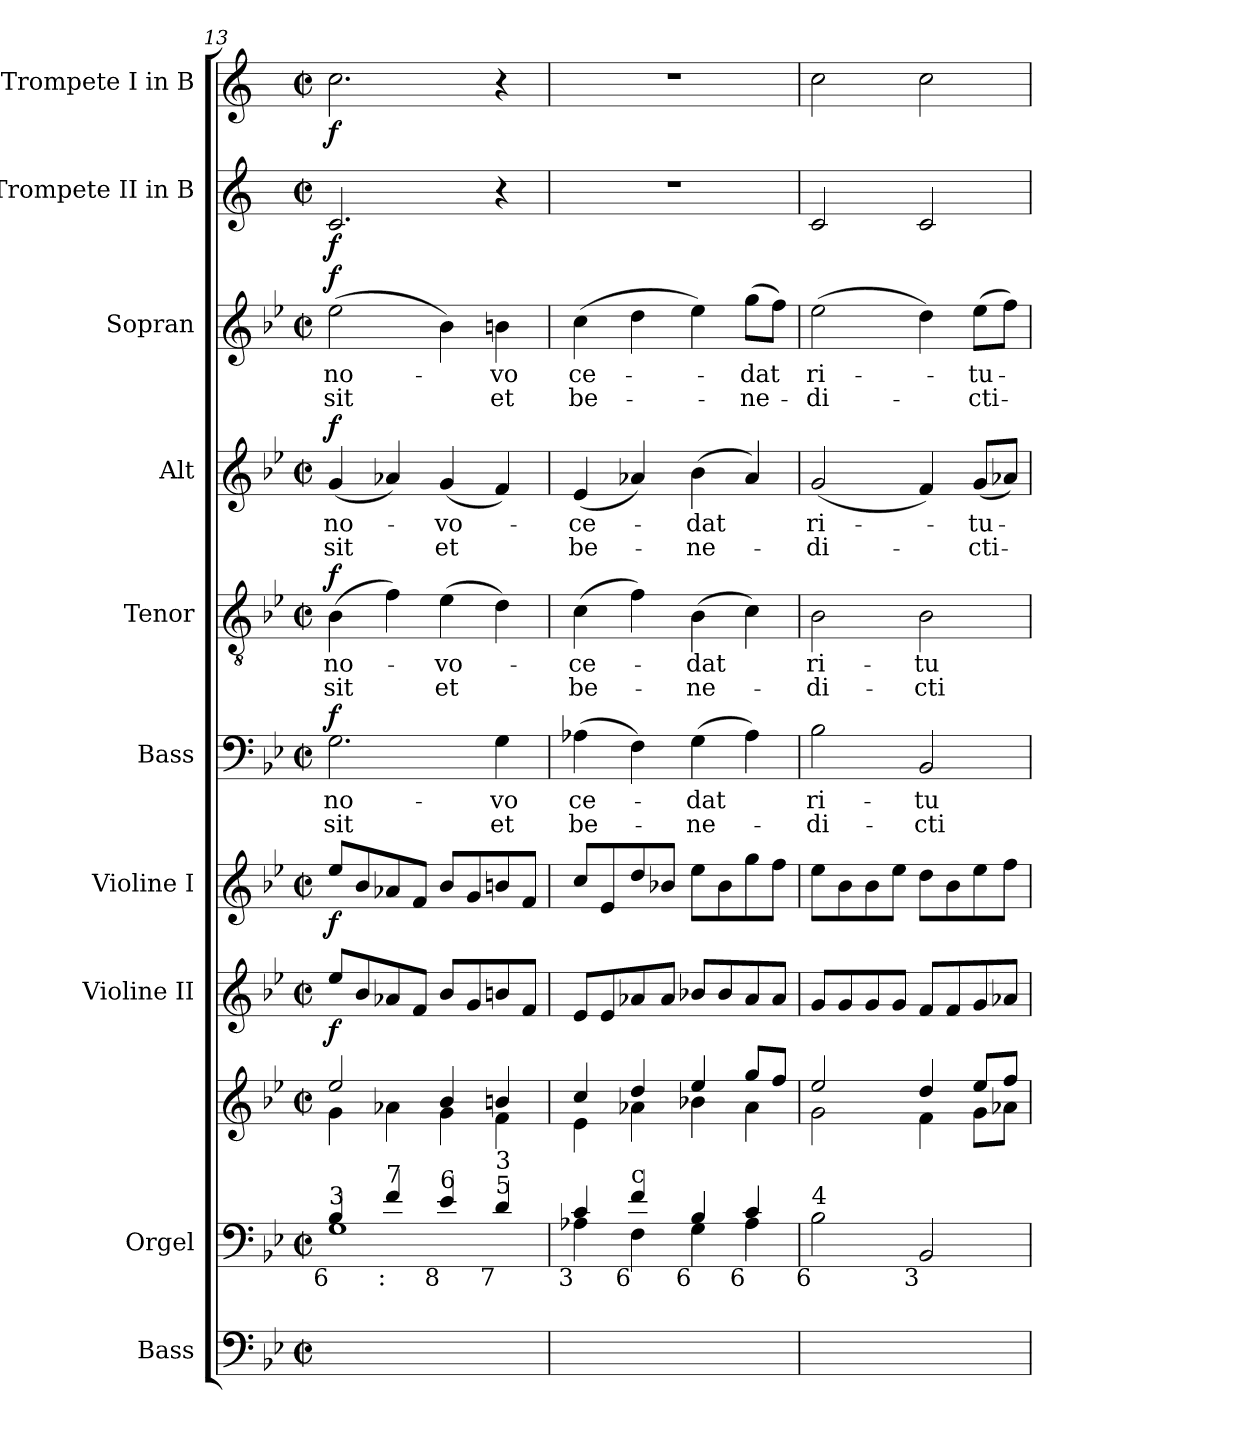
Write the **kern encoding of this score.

**kern	**kern	**kern	**kern	**dynam	**kern	**dynam	**kern	**text	**text	**dynam	**kern	**text	**text	**dynam	**kern	**text	**text	**dynam	**kern	**text	**text	**dynam	**kern	**dynam	**kern	**dynam
*part10	*part9	*part9	*part8	*part8	*part7	*part7	*part6	*part6	*part6	*part6	*part5	*part5	*part5	*part5	*part4	*part4	*part4	*part4	*part3	*part3	*part3	*part3	*part2	*part2	*part1	*part1
*staff11	*staff10	*staff9	*staff8	*staff8	*staff7	*staff7	*staff6	*staff6	*staff6	*staff6	*staff5	*staff5	*staff5	*staff5	*staff4	*staff4	*staff4	*staff4	*staff3	*staff3	*staff3	*staff3	*staff2	*staff2	*staff1	*staff1
*I"Bass	*I"Orgel	*	*I"Violine II	*	*I"Violine I	*	*I"Bass	*	*	*	*I"Tenor	*	*	*	*I"Alt	*	*	*	*I"Sopran	*	*	*	*I"Trompete II in B	*	*I"Trompete I in B	*
*I'Bs.	*I'Org.	*	*I'Vl. II	*	*I'Vl. I	*	*I'B.	*	*	*	*I'T.	*	*	*	*I'A.	*	*	*	*I'S.	*	*	*	*I'Trp.	*	*I'Trp.	*
*clefF4	*clefF4	*clefG2	*clefG2	*	*clefG2	*	*clefF4	*	*	*	*clefGv2	*	*	*	*clefG2	*	*	*	*clefG2	*	*	*	*clefG2	*	*clefG2	*
*ITrd7c12	*	*	*	*	*	*	*	*	*	*	*ITrd7c12	*	*	*	*	*	*	*	*	*	*	*	*ITrd1c2	*	*ITrd1c2	*
*k[b-e-]	*k[b-e-]	*k[b-e-]	*k[b-e-]	*	*k[b-e-]	*	*k[b-e-]	*	*	*	*k[b-e-]	*	*	*	*k[b-e-]	*	*	*	*k[b-e-]	*	*	*	*k[b-e-]	*	*k[b-e-]	*
*B-:	*B-:	*B-:	*B-:	*	*B-:	*	*B-:	*	*	*	*B-:	*	*	*	*B-:	*	*	*	*B-:	*	*	*	*B-:	*	*B-:	*
*M2/2	*M2/2	*M2/2	*M2/2	*	*M2/2	*	*M2/2	*	*	*	*M2/2	*	*	*	*M2/2	*	*	*	*M2/2	*	*	*	*M2/2	*	*M2/2	*
*met(c|)	*met(c|)	*met(c|)	*met(c|)	*	*met(c|)	*	*met(c|)	*	*	*	*met(c|)	*	*	*	*met(c|)	*	*	*	*met(c|)	*	*	*	*met(c|)	*	*met(c|)	*
=13	=13	=13	=13	=13	=13	=13	=13	=13	=13	=13	=13	=13	=13	=13	=13	=13	=13	=13	=13	=13	=13	=13	=13	=13	=13	=13
*	*^	*^	*	*	*	*	*	*	*	*	*	*	*	*	*	*	*	*	*	*	*	*	*	*	*	*
!	!	!	!	!	!	!	!	!	!	!LO:LY:b:color=#000000	!LO:LY:b:color=#000000	!	!	!	!	!	!	!	!	!	!	!	!	!	!	!	!	!
!	!	!	!	!	!	!	!	!	!	!	!	!	!	!LO:LY:b:color=#000000	!LO:LY:b:color=#000000	!	!	!	!	!	!	!	!	!	!	!	!	!
!	!	!	!	!	!	!	!	!	!	!	!	!	!	!	!	!	!	!LO:LY:b:color=#000000	!LO:LY:b:color=#000000	!	!	!	!	!	!	!	!	!
!	!LO:TX:b:rj:t=6	!	!	!	!	!	!	!	!	!	!	!	!	!	!	!	!	!	!	!	!	!	!	!	!	!	!	!
!	!LO:TX:t=3	!	!	!	!	!	!	!	!	!	!	!	!	!	!	!	!	!	!	!	!	!	!	!	!	!	!	!
!	!	!	!	!	!	!	!	!	!	!	!	!	!	!	!	!	!	!	!	!	!	!LO:LY:b:color=#000000	!LO:LY:b:color=#000000	!	!	!	!	!
2GGi\yy	4B-i/	1Gi	2ee-i/	4gi\	8ee-i/L	f	8ee-i/L	f	2.Gi\	no-	sit	f	(4BB-i\	no-	sit	f	(4gi/	no-	sit	f	(2ee-i\	no-	sit	f	2.B-i/	f	2.b-i\	f
.	.	.	.	.	8b-i/	.	8b-i/	.	.	.	.	.	.	.	.	.	.	.	.	.	.	.	.	.	.	.	.	.
!	!LO:TX:b:rj:t=&colon;	!	!	!	!	!	!	!	!	!	!	!	!	!	!	!	!	!	!	!	!	!	!	!	!	!	!	!
!	!LO:TX:t=7	!	!	!	!	!	!	!	!	!	!	!	!	!	!	!	!	!	!	!	!	!	!	!	!	!	!	!
.	4fi/	.	.	4a-Xi\	8a-Xi/	.	8a-Xi/	.	.	.	.	.	4Fi\)	.	.	.	4a-Xi/)	.	.	.	.	.	.	.	.	.	.	.
.	.	.	.	.	8fi/J	.	8fi/J	.	.	.	.	.	.	.	.	.	.	.	.	.	.	.	.	.	.	.	.	.
!	!	!	!	!	!	!	!	!	!	!	!	!	!	!LO:LY:b:color=#000000	!LO:LY:b:color=#000000	!	!	!	!	!	!	!	!	!	!	!	!	!
!	!LO:TX:b:rj:t=8	!	!	!	!	!	!	!	!	!	!	!	!	!	!	!	!	!	!	!	!	!	!	!	!	!	!	!
!	!LO:TX:t=6	!	!	!	!	!	!	!	!	!	!	!	!	!	!	!	!	!	!	!	!	!	!	!	!	!	!	!
!	!	!	!	!	!	!	!	!	!	!	!	!	!	!	!	!	!	!LO:LY:b:color=#000000	!LO:LY:b:color=#000000	!	!	!	!	!	!	!	!	!
2GGi\yy	4e-i/	.	4b-i/	4gi\	8b-i/L	.	8b-i/L	.	.	.	.	.	(4E-i\	-vo-	et	.	(4gi/	-vo-	et	.	4b-i\)	.	.	.	.	.	.	.
.	.	.	.	.	8gi/	.	8gi/	.	.	.	.	.	.	.	.	.	.	.	.	.	.	.	.	.	.	.	.	.
!	!	!	!	!	!	!	!	!	!	!LO:LY:b:color=#000000	!LO:LY:b:color=#000000	!	!	!	!	!	!	!	!	!	!	!	!	!	!	!	!	!
!	!LO:TX:b:rj:t=7	!	!	!	!	!	!	!	!	!	!	!	!	!	!	!	!	!	!	!	!	!	!	!	!	!	!	!
!	!LO:TX:t=5	!	!	!	!	!	!	!	!	!	!	!	!	!	!	!	!	!	!	!	!	!	!	!	!	!	!	!
!	!LO:TX:t=3	!	!	!	!	!	!	!	!	!	!	!	!	!	!	!	!	!	!	!	!	!	!	!	!	!	!	!
!	!	!	!	!	!	!	!	!	!	!	!	!	!	!	!	!	!	!	!	!	!	!LO:LY:b:color=#000000	!LO:LY:b:color=#000000	!	!	!	!	!
.	4di/	.	4bni/	4fi\	8bni/	.	8bni/	.	4Gi\	-vo	et	.	4Di\)	.	.	.	4fi/)	.	.	.	4bni\	-vo	et	.	4r	.	4r	.
.	.	.	.	.	8fi/J	.	8fi/J	.	.	.	.	.	.	.	.	.	.	.	.	.	.	.	.	.	.	.	.	.
=14	=14	=14	=14	=14	=14	=14	=14	=14	=14	=14	=14	=14	=14	=14	=14	=14	=14	=14	=14	=14	=14	=14	=14	=14	=14	=14	=14	=14
!	!	!	!	!	!	!	!	!	!	!LO:LY:b:color=#000000	!LO:LY:b:color=#000000	!	!	!	!	!	!	!	!	!	!	!	!	!	!	!	!	!
!	!	!	!	!	!	!	!	!	!	!	!	!	!	!LO:LY:b:color=#000000	!LO:LY:b:color=#000000	!	!	!	!	!	!	!	!	!	!	!	!	!
!	!	!	!	!	!	!	!	!	!	!	!	!	!	!	!	!	!	!LO:LY:b:color=#000000	!LO:LY:b:color=#000000	!	!	!	!	!	!	!	!	!
!	!LO:TX:b:rj:t=3	!	!	!	!	!	!	!	!	!	!	!	!	!	!	!	!	!	!	!	!	!	!	!	!	!	!	!
!	!	!	!	!	!	!	!	!	!	!	!	!	!	!	!	!	!	!	!	!	!	!LO:LY:b:color=#000000	!LO:LY:b:color=#000000	!	!	!	!	!
4AA-Xi\yy	4ci/	4A-Xi\	4cci/	4e-i\	8e-i/L	.	8cci/L	.	(4A-Xi\	ce-	be-	.	(4Ci\	-ce-	be-	.	(4e-i/	-ce-	be-	.	(4cci\	ce-	be-	.	1r	.	1r	.
.	.	.	.	.	8e-i/	.	8e-i/	.	.	.	.	.	.	.	.	.	.	.	.	.	.	.	.	.	.	.	.	.
!	!LO:TX:b:rj:t=6	!	!	!	!	!	!	!	!	!	!	!	!	!	!	!	!	!	!	!	!	!	!	!	!	!	!	!
!	!LO:TX:t=c	!	!	!	!	!	!	!	!	!	!	!	!	!	!	!	!	!	!	!	!	!	!	!	!	!	!	!
4FFi\yy	4fi/	4Fi\	4ddi/	4a-Xi\	8a-Xi/	.	8ddi/	.	4Fi\)	.	.	.	4Fi\)	.	.	.	4a-Xi/)	.	.	.	4ddi\	.	.	.	.	.	.	.
.	.	.	.	.	8a-i/J	.	8b-Xi/J	.	.	.	.	.	.	.	.	.	.	.	.	.	.	.	.	.	.	.	.	.
!	!	!	!	!	!	!	!	!	!	!LO:LY:b:color=#000000	!LO:LY:b:color=#000000	!	!	!	!	!	!	!	!	!	!	!	!	!	!	!	!	!
!	!	!	!	!	!	!	!	!	!	!	!	!	!	!LO:LY:b:color=#000000	!LO:LY:b:color=#000000	!	!	!	!	!	!	!	!	!	!	!	!	!
!	!LO:TX:b:rj:t=6	!	!	!	!	!	!	!	!	!	!	!	!	!	!	!	!	!	!	!	!	!	!	!	!	!	!	!
!	!	!	!	!	!	!	!	!	!	!	!	!	!	!	!	!	!	!LO:LY:b:color=#000000	!LO:LY:b:color=#000000	!	!	!	!	!	!	!	!	!
4GGi\yy	4B-i/	4Gi\	4ee-i/	4b-Xi\	8b-Xi/L	.	8ee-i\L	.	(4Gi\	-dat	-ne-	.	(4BB-i\	-dat	-ne-	.	(4b-i\	-dat	-ne-	.	4ee-i\)	.	.	.	.	.	.	.
.	.	.	.	.	8b-i/	.	8b-i\	.	.	.	.	.	.	.	.	.	.	.	.	.	.	.	.	.	.	.	.	.
!	!LO:TX:b:rj:t=6	!	!	!	!	!	!	!	!	!	!	!	!	!	!	!	!	!	!	!	!	!	!	!	!	!	!	!
!	!	!	!	!	!	!	!	!	!	!	!	!	!	!	!	!	!	!	!	!	!	!LO:LY:b:color=#000000	!LO:LY:b:color=#000000	!	!	!	!	!
4AA-i\yy	4ci/	4A-i\	8ggi/L	4a-i\	8a-i/	.	8ggi\	.	4A-i\)	.	.	.	4Ci\)	.	.	.	4a-i/)	.	.	.	(8ggi\L	-dat	-ne-	.	.	.	.	.
.	.	.	8ffi/J	.	8a-i/J	.	8ffi\J	.	.	.	.	.	.	.	.	.	.	.	.	.	8ffi\J)	.	.	.	.	.	.	.
*	*v	*v	*	*	*	*	*	*	*	*	*	*	*	*	*	*	*	*	*	*	*	*	*	*	*	*	*	*
!!LO:PB:g=z
=15	=15	=15	=15	=15	=15	=15	=15	=15	=15	=15	=15	=15	=15	=15	=15	=15	=15	=15	=15	=15	=15	=15	=15	=15	=15	=15	=15
!	!	!	!	!	!	!	!	!	!LO:LY:b:color=#000000	!LO:LY:b:color=#000000	!	!	!	!	!	!	!	!	!	!	!	!	!	!	!	!	!
!	!	!	!	!	!	!	!	!	!	!	!	!	!LO:LY:b:color=#000000	!LO:LY:b:color=#000000	!	!	!	!	!	!	!	!	!	!	!	!	!
!	!	!	!	!	!	!	!	!	!	!	!	!	!	!	!	!	!LO:LY:b:color=#000000	!LO:LY:b:color=#000000	!	!	!	!	!	!	!	!	!
!	!LO:TX:b:rj:t=6	!	!	!	!	!	!	!	!	!	!	!	!	!	!	!	!	!	!	!	!	!	!	!	!	!	!
!	!LO:TX:t=4	!	!	!	!	!	!	!	!	!	!	!	!	!	!	!	!	!	!	!	!	!	!	!	!	!	!
!	!	!	!	!	!	!	!	!	!	!	!	!	!	!	!	!	!	!	!	!	!LO:LY:b:color=#000000	!LO:LY:b:color=#000000	!	!	!	!	!
2BB-i\yy	2B-i\	2ee-i/	2gi\	8gi/L	.	8ee-i\L	.	2B-i\	ri-	-di-	.	2BB-i\	ri-	-di-	.	(2gi/	ri-	-di-	.	(2ee-i\	ri-	-di-	.	2B-i/	.	2b-i\	.
.	.	.	.	8gi/	.	8b-i\	.	.	.	.	.	.	.	.	.	.	.	.	.	.	.	.	.	.	.	.	.
.	.	.	.	8gi/	.	8b-i\	.	.	.	.	.	.	.	.	.	.	.	.	.	.	.	.	.	.	.	.	.
.	.	.	.	8gi/J	.	8ee-i\J	.	.	.	.	.	.	.	.	.	.	.	.	.	.	.	.	.	.	.	.	.
!	!	!	!	!	!	!	!	!	!LO:LY:b:color=#000000	!LO:LY:b:color=#000000	!	!	!	!	!	!	!	!	!	!	!	!	!	!	!	!	!
!	!LO:TX:b:rj:t=3	!	!	!	!	!	!	!	!	!	!	!	!	!	!	!	!	!	!	!	!	!	!	!	!	!	!
!	!	!	!	!	!	!	!	!	!	!	!	!	!LO:LY:b:color=#000000	!LO:LY:b:color=#000000	!	!	!	!	!	!	!	!	!	!	!	!	!
2BBB-i/yy	2BB-i/	4ddi/	4fi\	8fi/L	.	8ddi\L	.	2BB-i/	-tu-	-cti-	.	2BB-i\	-tu-	-cti-	.	4fi/)	.	.	.	4ddi\)	.	.	.	2B-i/	.	2b-i\	.
.	.	.	.	8fi/	.	8b-i\	.	.	.	.	.	.	.	.	.	.	.	.	.	.	.	.	.	.	.	.	.
!	!	!	!	!	!	!	!	!	!	!	!	!	!	!	!	!	!LO:LY:b:color=#000000	!LO:LY:b:color=#000000	!	!	!	!	!	!	!	!	!
!	!	!	!	!	!	!	!	!	!	!	!	!	!	!	!	!	!	!	!	!	!LO:LY:b:color=#000000	!LO:LY:b:color=#000000	!	!	!	!	!
.	.	8ee-i/L	8gi\L	8gi/	.	8ee-i\	.	.	.	.	.	.	.	.	.	(8gi/L	-tu-	-cti-	.	(8ee-i\L	-tu-	-cti-	.	.	.	.	.
.	.	8ffi/J	8a-Xi\J	8a-Xi/J	.	8ffi\J	.	.	.	.	.	.	.	.	.	8a-Xi/J)	.	.	.	8ffi\J)	.	.	.	.	.	.	.
*	*	*v	*v	*	*	*	*	*	*	*	*	*	*	*	*	*	*	*	*	*	*	*	*	*	*	*	*
=	=	=	=	=	=	=	=	=	=	=	=	=	=	=	=	=	=	=	=	=	=	=	=	=	=	=
*-	*-	*-	*-	*-	*-	*-	*-	*-	*-	*-	*-	*-	*-	*-	*-	*-	*-	*-	*-	*-	*-	*-	*-	*-	*-	*-
